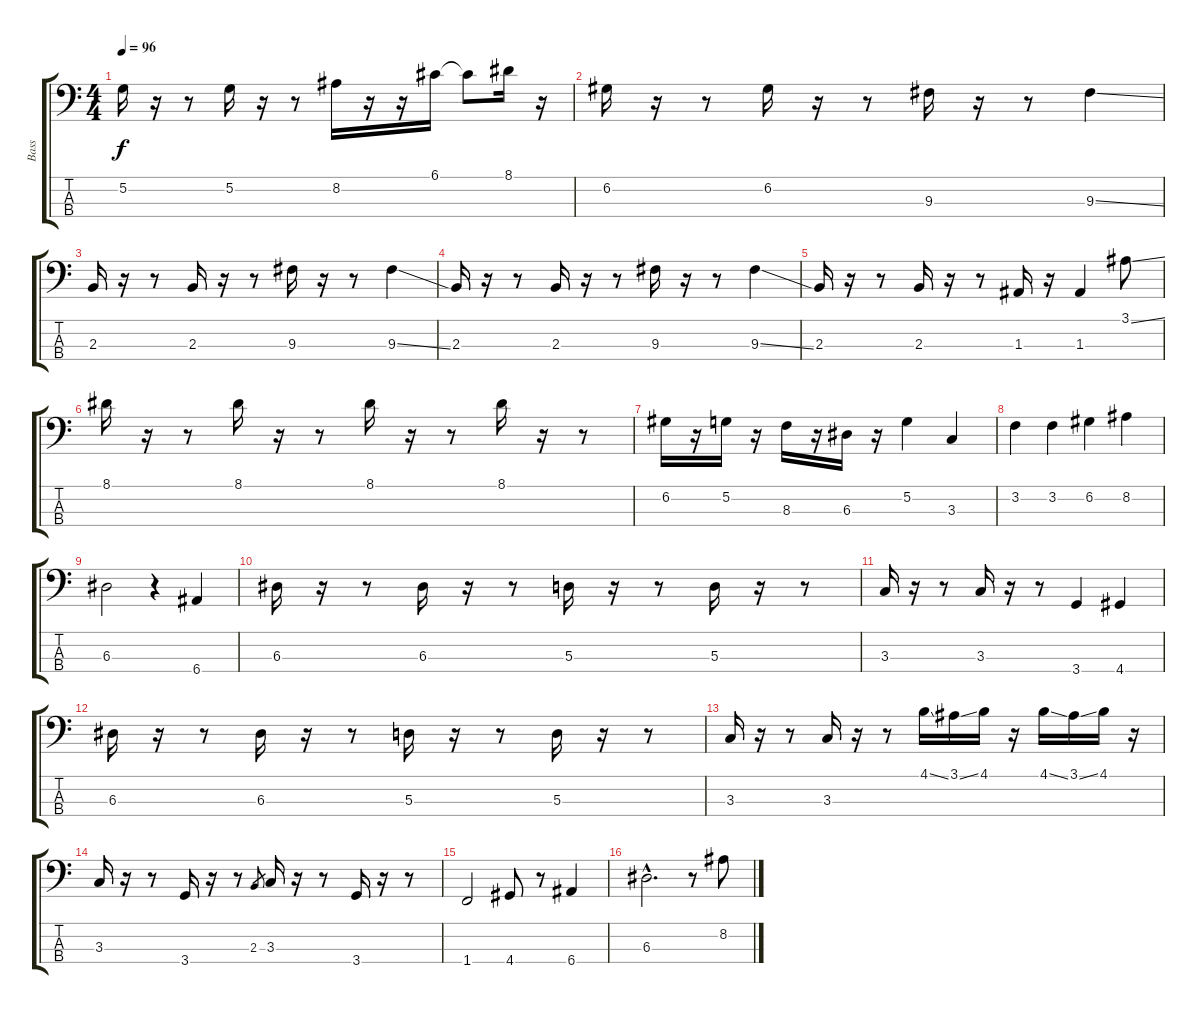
\track ("Bass" "Bass") {instrument electricbassfinger}
\staff {score tabs}
\tuning (G2 D2 A1 E1) {hide}
\ts (4 4)
\tempo 96
\clef f4
\ks c
5.2.16{dy f} r.16 r.8 5.2.16 r.16 r.8 8.2.16 r.16 r.16 6.1.16 6.1{t}.8 8.1.16 r.16 |
6.2.16 r.16 r.8 6.2.16 r.16 r.8 9.3.16 r.16 r.8 9.3{ss}.4 |
2.3.16 r.16 r.8 2.3.16 r.16 r.8 9.3.16 r.16 r.8 9.3{ss}.4 |
2.3.16 r.16 r.8 2.3.16 r.16 r.8 9.3.16 r.16 r.8 9.3{ss}.4 |
2.3.16 r.16 r.8 2.3.16 r.16 r.8 1.3.16 r.16 1.3.4 3.1{ss}.8 |
8.1.16 r.16 r.8 8.1.16 r.16 r.8 8.1.16 r.16 r.8 8.1.16 r.16 r.8 |
6.2.16 r.16 5.2.16 r.16 8.3.16 r.16 6.3.16 r.16 5.2.4 3.3.4 |
3.2.4 3.2.4 6.2.4 8.2.4 |
6.3.2 r.4 6.4.4 |
6.3.16 r.16 r.8 6.3.16 r.16 r.8 5.3.16 r.16 r.8 5.3.16 r.16 r.8 |
3.3.16 r.16 r.8 3.3.16 r.16 r.8 3.4.4 4.4.4 |
6.3.16 r.16 r.8 6.3.16 r.16 r.8 5.3.16 r.16 r.8 5.3.16 r.16 r.8 |
3.3.16 r.16 r.8 3.3.16 r.16 r.8 4.1{ss}.16 3.1{ss}.16 4.1.16 r.16 4.1{ss}.16 3.1{ss}.16 4.1.16 r.16 |
3.3.16 r.16 r.8 3.4.16 r.16 r.8 2.3.8{gr} 3.3.16 r.16 r.8 3.4.16 r.16 r.8 |
1.4.2 4.4.8 r.8 6.4.4 |
6.3{hac}.2{d} r.8 8.2.8
